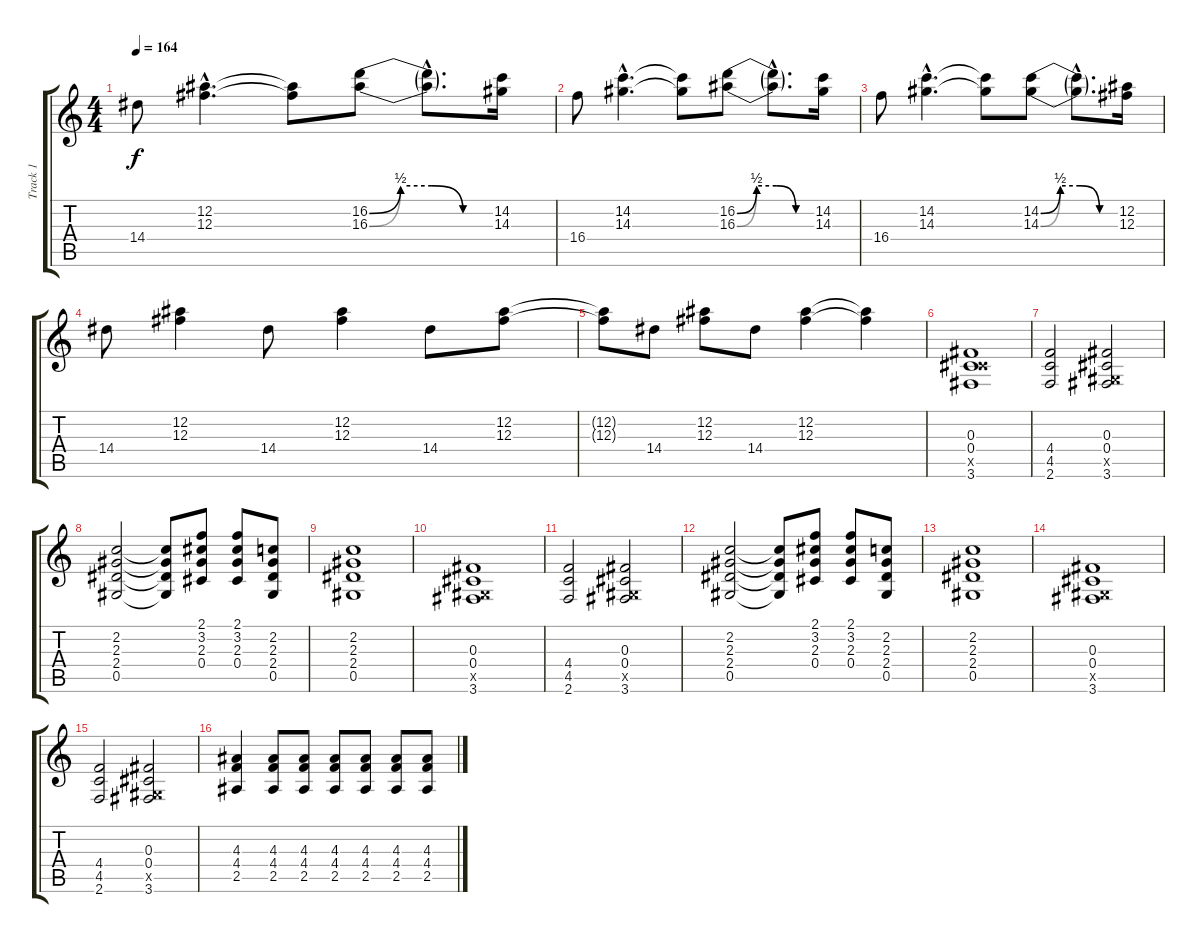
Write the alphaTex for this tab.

\track ("Track 1" "Track 1") {instrument overdrivenguitar}
\staff {score tabs}
\tuning (Eb4 Bb3 Gb3 Db3 Ab2 Eb2) {hide}
\ts (4 4)
\tempo 164
\clef g2
\ks c
14.4.8{dy f} (12.2{hac} 12.3{hac}).4{d} (12.2{t} 12.3{t}).8 (16.2{be (custom 0 0 15 2 30 2 45 0 60 0)} 16.3{be (custom 0 0 15 2 30 2 45 0 60 0)}).8 (16.2{hac t} 16.3{hac t}).8{d} (14.2 14.3).16 |
16.4.8 (14.2{hac} 14.3{hac}).4{d} (14.2{t} 14.3{t}).8 (16.2{be (custom 0 0 15 2 30 2 45 0 60 0)} 16.3{be (custom 0 0 15 2 30 2 45 0 60 0)}).8 (16.2{hac t} 16.3{hac t}).8{d} (14.2 14.3).16 |
16.4.8 (14.2{hac} 14.3{hac}).4{d} (14.2{t} 14.3{t}).8 (14.2{be (custom 0 0 15 2 30 2 45 0 60 0)} 14.3{be (custom 0 0 15 2 30 2 45 0 60 0)}).8 (14.2{hac t} 14.3{hac t}).8{d} (12.2 12.3).16 |
14.4.8 (12.2 12.3).4 14.4.8 (12.2 12.3).4 14.4.8 (12.2 12.3).8 |
(12.2{t} 12.3{t}).8 14.4.8 (12.2 12.3).8 14.4.8 (12.2 12.3).4 (12.2{t} 12.3{t}).4 |
(0.3 0.4 5.5{x} 3.6).1 |
(4.4 4.5 2.6).2 (0.3 0.4 0.5{x} 3.6).2 |
(2.2 2.3 2.4 0.5).2 (2.2{t} 2.3{t} 2.4{t} 0.5{t}).8 (2.1 3.2 2.3 0.4).8 (2.1 3.2 2.3 0.4).8 (2.2 2.3 2.4 0.5).8 |
(2.2 2.3 2.4 0.5).1 |
(0.3 0.4 0.5{x} 3.6).1 |
(4.4 4.5 2.6).2 (0.3 0.4 0.5{x} 3.6).2 |
(2.2 2.3 2.4 0.5).2 (2.2{t} 2.3{t} 2.4{t} 0.5{t}).8 (2.1 3.2 2.3 0.4).8 (2.1 3.2 2.3 0.4).8 (2.2 2.3 2.4 0.5).8 |
(2.2 2.3 2.4 0.5).1 |
(0.3 0.4 0.5{x} 3.6).1 |
(4.4 4.5 2.6).2 (0.3 0.4 0.5{x} 3.6).2 |
(4.3 4.4 2.5).4 (4.3 4.4 2.5).8 (4.3 4.4 2.5).8 (4.3 4.4 2.5).8 (4.3 4.4 2.5).8 (4.3 4.4 2.5).8 (4.3 4.4 2.5).8
